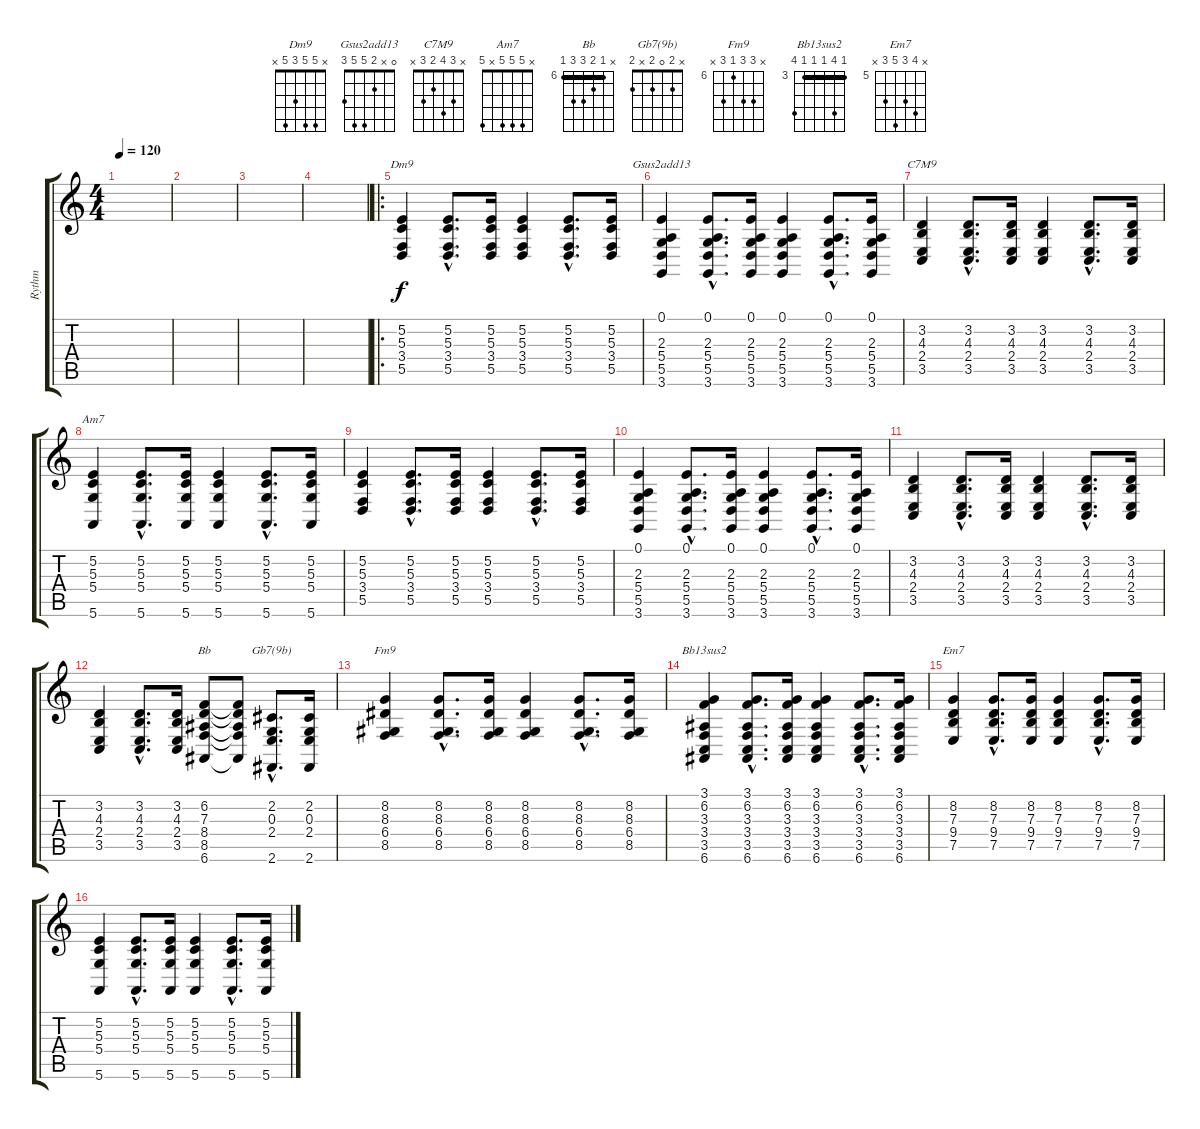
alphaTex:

\track ("Rythm" "Rythm") {instrument acousticgrandpiano}
\staff {score tabs}
\tuning (E4 B3 G3 D3 A2 E2) {hide}
\chord ("Dm9" x 5 5 3 5 x)
\chord ("Gsus2add13" 0 x 2 5 5 3)
\chord ("C7M9" x 3 4 2 3 x)
\chord ("Am7" x 5 5 5 x 5)
\chord ("Bb" x 6 7 8 8 6) {firstfret 6 barre 6}
\chord ("Gb7(9b)" x 2 0 2 x 2)
\chord ("Fm9" x 8 8 6 8 x) {firstfret 6}
\chord ("Bb13sus2" 3 6 3 3 3 6) {firstfret 3 barre 3}
\chord ("Em7" x 8 7 9 7 x) {firstfret 5}
\ts (4 4)
\tempo 120
\clef g2
\ks c
|
|
|
|
\ro
(5.2 5.3 3.4 5.5).4{ch "Dm9"} (5.2{hac} 5.3{hac} 3.4{hac} 5.5{hac}).8{d} (5.2 5.3 3.4 5.5).16 (5.2 5.3 3.4 5.5).4 (5.2{hac} 5.3{hac} 3.4{hac} 5.5{hac}).8{d} (5.2 5.3 3.4 5.5).16 |
(0.1 2.3 5.4 5.5 3.6).4{ch "Gsus2add13"} (0.1{hac} 2.3{hac} 5.4{hac} 5.5{hac} 3.6{hac}).8{d} (0.1 2.3 5.4 5.5 3.6).16 (0.1 2.3 5.4 5.5 3.6).4 (0.1{hac} 2.3{hac} 5.4{hac} 5.5{hac} 3.6{hac}).8{d} (0.1 2.3 5.4 5.5 3.6).16 |
(3.2 4.3 2.4 3.5).4{ch "C7M9"} (3.2{hac} 4.3{hac} 2.4{hac} 3.5{hac}).8{d} (3.2 4.3 2.4 3.5).16 (3.2 4.3 2.4 3.5).4 (3.2{hac} 4.3{hac} 2.4{hac} 3.5{hac}).8{d} (3.2 4.3 2.4 3.5).16 |
(5.2 5.3 5.4 5.6).4{ch "Am7"} (5.2{hac} 5.3{hac} 5.4{hac} 5.6{hac}).8{d} (5.2 5.3 5.4 5.6).16 (5.2 5.3 5.4 5.6).4 (5.2{hac} 5.3{hac} 5.4{hac} 5.6{hac}).8{d} (5.2 5.3 5.4 5.6).16 |
(5.2 5.3 3.4 5.5).4 (5.2{hac} 5.3{hac} 3.4{hac} 5.5{hac}).8{d} (5.2 5.3 3.4 5.5).16 (5.2 5.3 3.4 5.5).4 (5.2{hac} 5.3{hac} 3.4{hac} 5.5{hac}).8{d} (5.2 5.3 3.4 5.5).16 |
(0.1 2.3 5.4 5.5 3.6).4 (0.1{hac} 2.3{hac} 5.4{hac} 5.5{hac} 3.6{hac}).8{d} (0.1 2.3 5.4 5.5 3.6).16 (0.1 2.3 5.4 5.5 3.6).4 (0.1{hac} 2.3{hac} 5.4{hac} 5.5{hac} 3.6{hac}).8{d} (0.1 2.3 5.4 5.5 3.6).16 |
(3.2 4.3 2.4 3.5).4 (3.2{hac} 4.3{hac} 2.4{hac} 3.5{hac}).8{d} (3.2 4.3 2.4 3.5).16 (3.2 4.3 2.4 3.5).4 (3.2{hac} 4.3{hac} 2.4{hac} 3.5{hac}).8{d} (3.2 4.3 2.4 3.5).16 |
(3.2 4.3 2.4 3.5).4 (3.2{hac} 4.3{hac} 2.4{hac} 3.5{hac}).8{d} (3.2 4.3 2.4 3.5).16 (6.2 7.3 8.4 8.5 6.6).8{ch "Bb"} (6.2{t} 7.3{t} 8.4{t} 8.5{t} 6.6{t}).8 (2.2{hac} 0.3{hac} 2.4{hac} 2.6{hac}).8{d ch "Gb7(9b)"} (2.2 0.3 2.4 2.6).16 |
(8.2 8.3 6.4 8.5).4{ch "Fm9"} (8.2{hac} 8.3{hac} 6.4{hac} 8.5{hac}).8{d} (8.2 8.3 6.4 8.5).16 (8.2 8.3 6.4 8.5).4 (8.2{hac} 8.3{hac} 6.4{hac} 8.5{hac}).8{d} (8.2 8.3 6.4 8.5).16 |
(3.1 6.2 3.3 3.4 3.5 6.6).4{ch "Bb13sus2"} (3.1{hac} 6.2{hac} 3.3{hac} 3.4{hac} 3.5{hac} 6.6{hac}).8{d} (3.1 6.2 3.3 3.4 3.5 6.6).16 (3.1 6.2 3.3 3.4 3.5 6.6).4 (3.1{hac} 6.2{hac} 3.3{hac} 3.4{hac} 3.5{hac} 6.6{hac}).8{d} (3.1 6.2 3.3 3.4 3.5 6.6).16 |
(8.2 7.3 9.4 7.5).4{ch "Em7"} (8.2{hac} 7.3{hac} 9.4{hac} 7.5{hac}).8{d} (8.2 7.3 9.4 7.5).16 (8.2 7.3 9.4 7.5).4 (8.2{hac} 7.3{hac} 9.4{hac} 7.5{hac}).8{d} (8.2 7.3 9.4 7.5).16 |
(5.2 5.3 5.4 5.6).4 (5.2{hac} 5.3{hac} 5.4{hac} 5.6{hac}).8{d} (5.2 5.3 5.4 5.6).16 (5.2 5.3 5.4 5.6).4 (5.2{hac} 5.3{hac} 5.4{hac} 5.6{hac}).8{d} (5.2 5.3 5.4 5.6).16
